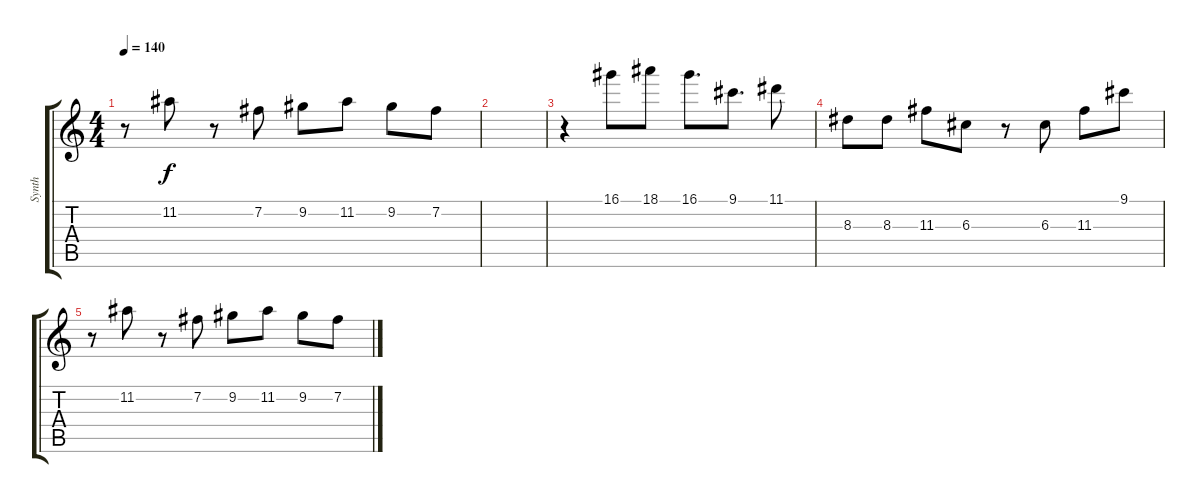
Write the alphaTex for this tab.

\track ("Synth " "Synth ") {instrument synthbass1}
\staff {score tabs}
\tuning (E4 B3 G3 D3 A2 E2) {hide}
\ts (4 4)
\tempo 140
\clef g2
\ks c
r.8{dy f} 11.2.8 r.8 7.2.8 9.2.8 11.2.8 9.2.8 7.2.8 |
|
r.4 16.1.8 18.1.8 16.1.8{d} 9.1.8{d} 11.1.8 |
8.3.8 8.3.8 11.3.8 6.3.8 r.8 6.3.8 11.3.8 9.1.8 |
r.8 11.2.8 r.8 7.2.8 9.2.8 11.2.8 9.2.8 7.2.8
